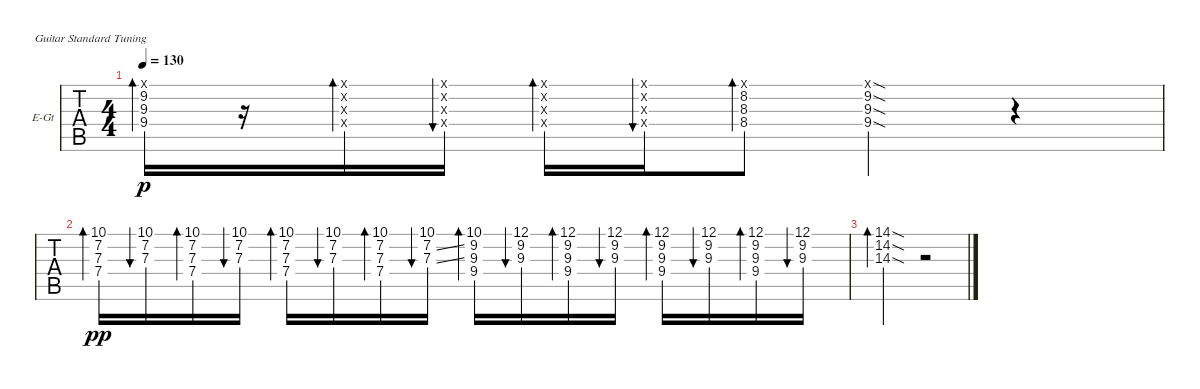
\bracketExtendMode groupsimilarinstruments
\firstSystemTrackNameOrientation horizontal
\otherSystemsTrackNameOrientation horizontal
\track ("Solo Guitar1" "E-Gt") {instrument distortionguitar}
\staff {tabs}
\tuning (E4 B3 G3 D3 A2 E2)
\ts (4 4)
\tempo 130
\clef g2
\scale
0.333333
\ks f#minor
(9.4 9.3 9.2 9.1{x}).16{bd 40 dy p} r.16 (7.4{x} 9.3{x} 10.2{x} 9.1{x}).16{bd 39} (7.4{x} 9.3{x} 10.2{x} 9.1{x}).16{bu 39} (7.4{x} 9.3{x} 10.2{x} 9.1{x}).16{bd 39} (7.4{x} 9.3{x} 10.2{x} 9.1{x}).16{bu 39} (8.4 8.3 8.2 8.1{x}).8{bd 38} (9.4{sod} 9.3{sod} 9.2{sod} 9.1{sod x}).4 r.4 |
(7.3 7.4 7.2 10.1).16{bd 57 dy pp} (7.3 7.2 10.1).16{bu 57} (7.3 7.4 7.2 10.1).16{bd 57} (7.3 7.2 10.1).16{bu 57} (7.3 7.4 7.2 10.1).16{bd 57} (7.3 7.2 10.1).16{bu 57} (7.3 7.4 7.2 10.1).16{bd 57} (7.3{ss} 7.2{ss} 10.1).16{bu 57} (9.3 9.4 9.2 10.1).16{bd 57} (9.3 9.2 12.1).16{bu 57} (9.3 9.4 9.2 12.1).16{bd 57} (9.3 9.2 12.1).16{bu 57} (9.3 9.4 9.2 12.1).16{bd 57} (9.3 9.2 12.1).16{bu 57} (9.3 9.4 9.2 12.1).16{bd 57} (9.3 9.2 12.1).16{bu 57} |
(14.2{sod} 14.1{sod} 14.3{sod}).2{bd 48} r.2
